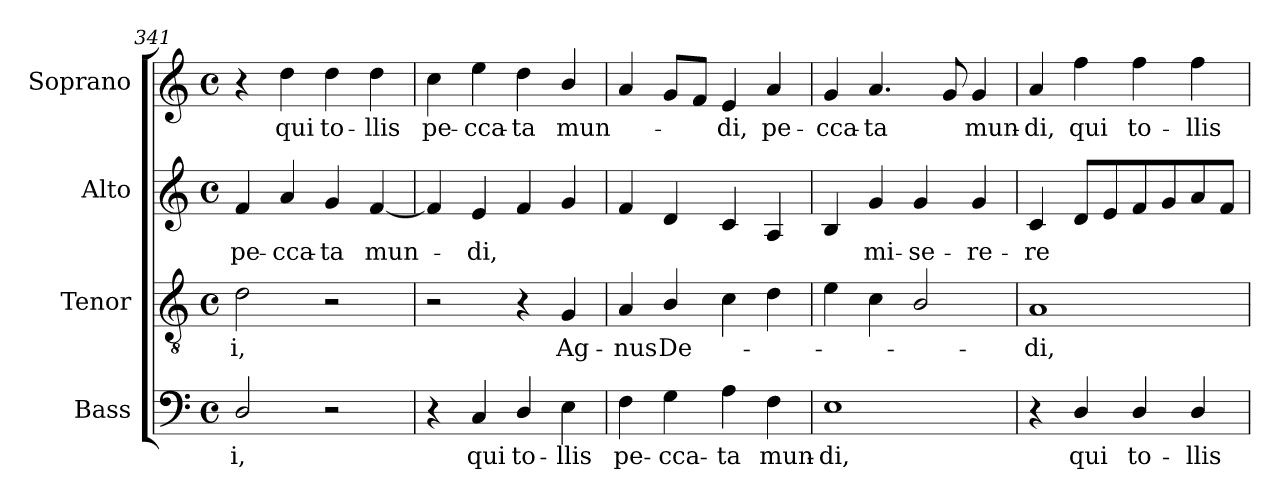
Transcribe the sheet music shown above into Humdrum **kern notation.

**kern	**text	**kern	**text	**kern	**text	**kern	**text
*part4	*part4	*part3	*part3	*part2	*part2	*part1	*part1
*staff4	*staff4	*staff3	*staff3	*staff2	*staff2	*staff1	*staff1
*I"Bass	*	*I"Tenor	*	*I"Alto	*	*I"Soprano	*
*I'B.	*	*I'T.	*	*I'A.	*	*I'S.	*
!!LO:LB:g=z
*clefF4	*	*clefGv2	*	*clefG2	*	*clefG2	*
*	*	*ITrd7c12	*	*	*	*	*
*k[]	*	*k[]	*	*k[]	*	*k[]	*
*C:	*	*C:	*	*C:	*	*C:	*
*M4/4	*	*M4/4	*	*M4/4	*	*M4/4	*
*met(c)	*	*met(c)	*	*met(c)	*	*met(c)	*
=341	=341	=341	=341	=341	=341	=341	=341
!	!LO:LY:b:color=#000000	!	!	!	!	!	!
!	!	!	!LO:LY:b:color=#000000	!	!	!	!
!	!	!	!	!	!LO:LY:b:color=#000000	!	!
2Di/	-i,	2Di\	-i,	4fi/	pe-	4r	.
!	!	!	!	!	!LO:LY:b:color=#000000	!	!
!	!	!	!	!	!	!	!LO:LY:b:color=#000000
.	.	.	.	4ai/	-cca-	4ddi\	qui
!	!	!	!	!	!LO:LY:b:color=#000000	!	!
!	!	!	!	!	!	!	!LO:LY:b:color=#000000
2r	.	2r	.	4gi/	-ta	4ddi\	to-
!	!	!	!	!	!LO:LY:b:color=#000000	!	!
!	!	!	!	!	!	!	!LO:LY:b:color=#000000
.	.	.	.	[4fi/	mun-	4ddi\	-llis
=342	=342	=342	=342	=342	=342	=342	=342
!	!	!	!	!	!	!	!LO:LY:b:color=#000000
4r	.	2r	.	4fi/]	.	4cci\	pe-
!	!LO:LY:b:color=#000000	!	!	!	!	!	!
!	!	!	!	!	!LO:LY:b:color=#000000	!	!
!	!	!	!	!	!	!	!LO:LY:b:color=#000000
4Ci/	qui	.	.	4ei/	-di,	4eei\	-cca-
!	!LO:LY:b:color=#000000	!	!	!	!	!	!
!	!	!	!	!	!	!	!LO:LY:b:color=#000000
4Di/	to-	4r	.	4fi/	.	4ddi\	-ta
!	!LO:LY:b:color=#000000	!	!	!	!	!	!
!	!	!	!LO:LY:b:color=#000000	!	!	!	!
!	!	!	!	!	!	!	!LO:LY:b:color=#000000
4Ei\	-llis	4GGi/	Ag-	4gi/	.	4bi/	mun-
=343	=343	=343	=343	=343	=343	=343	=343
!	!LO:LY:b:color=#000000	!	!	!	!	!	!
!	!	!	!LO:LY:b:color=#000000	!	!	!	!
4Fi\	pe-	4AAi/	-nus	4fi/	.	4ai/	.
!	!LO:LY:b:color=#000000	!	!	!	!	!	!
!	!	!	!LO:LY:b:color=#000000	!	!	!	!
4Gi\	-cca-	4BBi/	De-	4di/	.	8gi/L	.
.	.	.	.	.	.	8fi/J	.
!	!LO:LY:b:color=#000000	!	!	!	!	!	!
!	!	!	!	!	!	!	!LO:LY:b:color=#000000
4Ai\	-ta	4Ci\	.	4ci/	.	4ei/	-di,
!	!LO:LY:b:color=#000000	!	!	!	!	!	!
!	!	!	!	!	!	!	!LO:LY:b:color=#000000
4Fi\	mun-	4Di\	.	4Ai/	.	4ai/	pe-
=344	=344	=344	=344	=344	=344	=344	=344
!	!LO:LY:b:color=#000000	!	!	!	!	!	!
!	!	!	!	!	!	!	!LO:LY:b:color=#000000
1Ei	-di,	4Ei\	.	4Bi/	.	4gi/	-cca-
!	!	!	!	!	!LO:LY:b:color=#000000	!	!
!	!	!	!	!	!	!	!LO:LY:b:color=#000000
.	.	4Ci\	.	4gi/	mi-	4.ai/	-ta
!	!	!	!	!	!LO:LY:b:color=#000000	!	!
.	.	2BBi/	.	4gi/	-se-	.	.
.	.	.	.	.	.	8gi/	.
!	!	!	!	!	!LO:LY:b:color=#000000	!	!
!	!	!	!	!	!	!	!LO:LY:b:color=#000000
.	.	.	.	4gi/	-re-	4gi/	mun-
=345	=345	=345	=345	=345	=345	=345	=345
!	!	!	!LO:LY:b:color=#000000	!	!	!	!
!	!	!	!	!	!LO:LY:b:color=#000000	!	!
!	!	!	!	!	!	!	!LO:LY:b:color=#000000
4r	.	1AAi	-di,	4ci/	-re	4ai/	-di,
!	!LO:LY:b:color=#000000	!	!	!	!	!	!
!	!	!	!	!	!	!	!LO:LY:b:color=#000000
4Di/	qui	.	.	8di/L	.	4ffi\	qui
.	.	.	.	8ei/	.	.	.
!	!LO:LY:b:color=#000000	!	!	!	!	!	!
!	!	!	!	!	!	!	!LO:LY:b:color=#000000
4Di/	to-	.	.	8fi/	.	4ffi\	to-
.	.	.	.	8gi/	.	.	.
!	!LO:LY:b:color=#000000	!	!	!	!	!	!
!	!	!	!	!	!	!	!LO:LY:b:color=#000000
4Di/	-llis	.	.	8ai/	.	4ffi\	-llis
.	.	.	.	8fi/J	.	.	.
=	=	=	=	=	=	=	=
*-	*-	*-	*-	*-	*-	*-	*-
